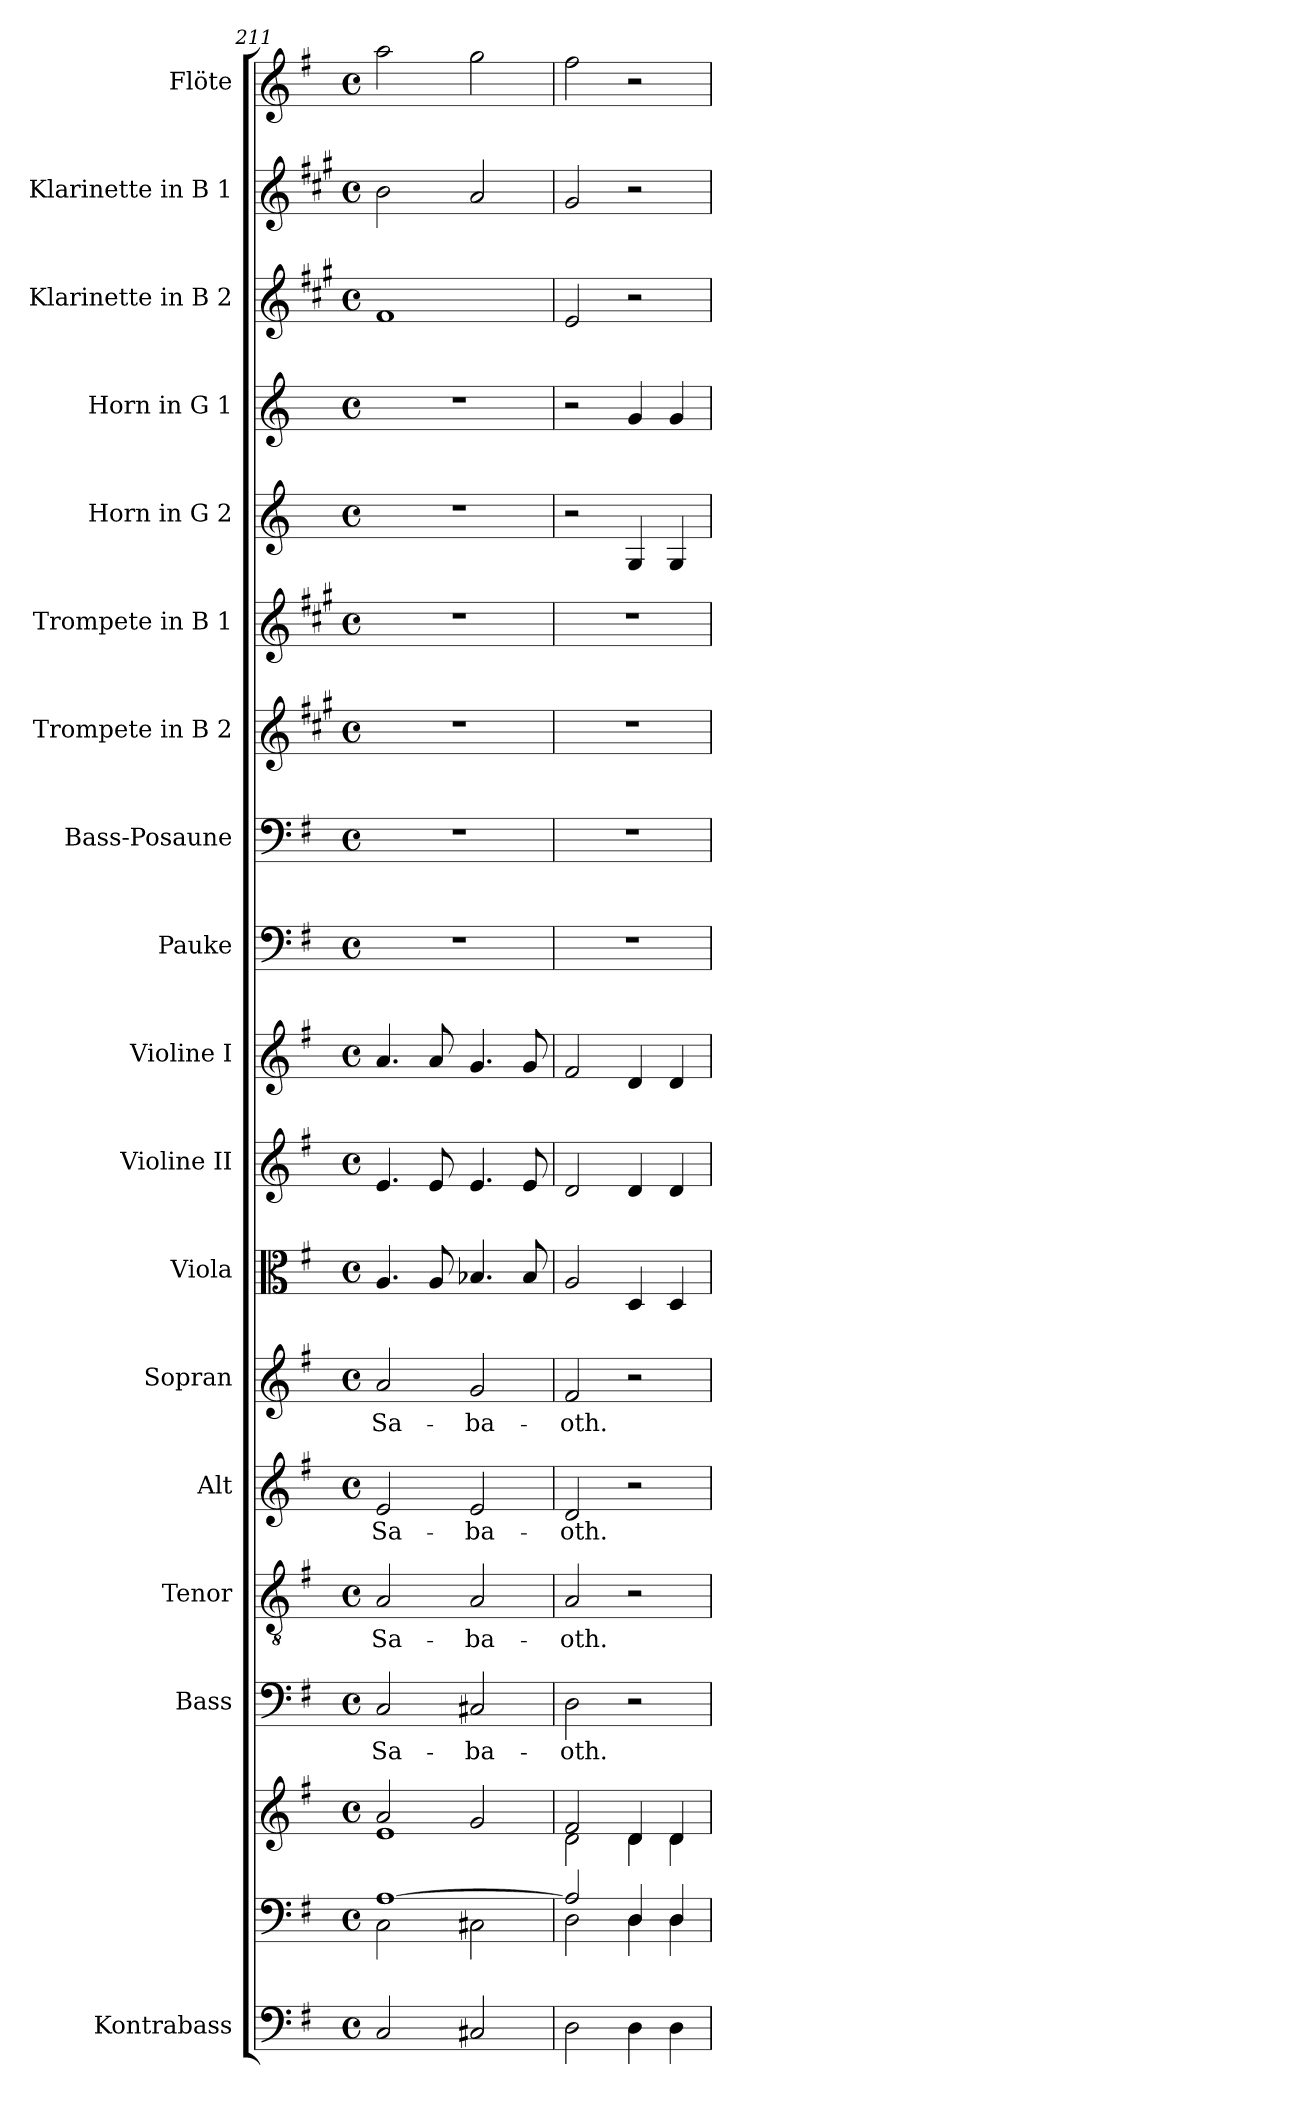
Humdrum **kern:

**kern	**kern	**kern	**kern	**text	**kern	**text	**kern	**text	**kern	**text	**kern	**kern	**kern	**kern	**kern	**kern	**kern	**kern	**kern	**kern	**kern	**kern
*part18	*part17	*part17	*part16	*part16	*part15	*part15	*part14	*part14	*part13	*part13	*part12	*part11	*part10	*part9	*part8	*part7	*part6	*part5	*part4	*part3	*part2	*part1
*staff19	*staff18	*staff17	*staff16	*staff16	*staff15	*staff15	*staff14	*staff14	*staff13	*staff13	*staff12	*staff11	*staff10	*staff9	*staff8	*staff7	*staff6	*staff5	*staff4	*staff3	*staff2	*staff1
*I"Kontrabass	*	*	*I"Bass	*	*I"Tenor	*	*I"Alt	*	*I"Sopran	*	*I"Viola	*I"Violine II	*I"Violine I	*I"Pauke	*I"Bass-Posaune	*I"Trompete in B 2	*I"Trompete in B 1	*I"Horn in G 2	*I"Horn in G 1	*I"Klarinette in B 2	*I"Klarinette in B 1	*I"Flöte
*I'Kb.	*	*	*I'B	*	*I'T	*	*I'A	*	*I'S	*	*I'Vla.	*I'Vl. II	*I'Vl. I	*I'Pk.	*I'B. Pos.	*	*	*I'Hrn. 2	*I'Hrn. 1	*	*	*I'Fl.
*clefF4	*clefF4	*clefG2	*clefF4	*	*clefGv2	*	*clefG2	*	*clefG2	*	*clefC3	*clefG2	*clefG2	*clefF4	*clefF4	*clefG2	*clefG2	*clefG2	*clefG2	*clefG2	*clefG2	*clefG2
*ITrd7c12	*	*	*	*	*	*	*	*	*	*	*	*	*	*	*	*ITrd1c2	*ITrd1c2	*ITrd3c5	*ITrd3c5	*ITrd1c2	*ITrd1c2	*
*k[f#]	*k[f#]	*k[f#]	*k[f#]	*	*k[f#]	*	*k[f#]	*	*k[f#]	*	*k[f#]	*k[f#]	*k[f#]	*k[f#]	*k[f#]	*k[f#]	*k[f#]	*k[f#]	*k[f#]	*k[f#]	*k[f#]	*k[f#]
*G:	*G:	*G:	*G:	*	*G:	*	*G:	*	*G:	*	*G:	*G:	*G:	*G:	*G:	*G:	*G:	*G:	*G:	*G:	*G:	*G:
*M4/4	*M4/4	*M4/4	*M4/4	*	*M4/4	*	*M4/4	*	*M4/4	*	*M4/4	*M4/4	*M4/4	*M4/4	*M4/4	*M4/4	*M4/4	*M4/4	*M4/4	*M4/4	*M4/4	*M4/4
*met(c)	*met(c)	*met(c)	*met(c)	*	*met(c)	*	*met(c)	*	*met(c)	*	*met(c)	*met(c)	*met(c)	*met(c)	*met(c)	*met(c)	*met(c)	*met(c)	*met(c)	*met(c)	*met(c)	*met(c)
=211	=211	=211	=211	=211	=211	=211	=211	=211	=211	=211	=211	=211	=211	=211	=211	=211	=211	=211	=211	=211	=211	=211
*	*^	*^	*	*	*	*	*	*	*	*	*	*	*	*	*	*	*	*	*	*	*	*
!	!	!	!	!	!	!LO:LY:b	!	!LO:LY:b	!	!LO:LY:b	!	!LO:LY:b	!	!	!	!	!	!	!	!	!	!	!	!
2CC/	[>1A	2C\	2a/	1e	2C/	Sa-	2A/	Sa-	2e/	Sa-	2a/	Sa-	4.A/	4.e/	4.a/	1r	1r	1r	1r	1r	1r	1e	2a\	2aa\
.	.	.	.	.	.	.	.	.	.	.	.	.	8A/	8e/	8a/	.	.	.	.	.	.	.	.	.
!	!	!	!	!	!	!LO:LY:b	!	!LO:LY:b	!	!LO:LY:b	!	!LO:LY:b	!	!	!	!	!	!	!	!	!	!	!	!
2CC#X/	.	2C#X\	2g/	.	2C#X/	-ba-	2A/	-ba-	2e/	-ba-	2g/	-ba-	4.B-X/	4.e/	4.g/	.	.	.	.	.	.	.	2g/	2gg\
.	.	.	.	.	.	.	.	.	.	.	.	.	8B-/	8e/	8g/	.	.	.	.	.	.	.	.	.
!!LO:PB:g=z
=212	=212	=212	=212	=212	=212	=212	=212	=212	=212	=212	=212	=212	=212	=212	=212	=212	=212	=212	=212	=212	=212	=212	=212	=212
!	!	!	!	!	!	!LO:LY:b	!	!LO:LY:b	!	!LO:LY:b	!	!LO:LY:b	!	!	!	!	!	!	!	!	!	!	!	!
2DD\	2A/]	2D\	2f#/	2d\	2D\	-oth.	2A/	-oth.	2d/	-oth.	2f#/	-oth.	2A/	2d/	2f#/	1r	1r	1r	1r	2r	2r	2d/	2f#/	2ff#\
4DD\	4D/	4D\	4d/	4d\	2r	.	2r	.	2r	.	2r	.	4D/	4d/	4d/	.	.	.	.	4D/	4d/	2r	2r	2r
4DD\	4D/	4D\	4d/	4d\	.	.	.	.	.	.	.	.	4D/	4d/	4d/	.	.	.	.	4D/	4d/	.	.	.
*	*v	*v	*	*	*	*	*	*	*	*	*	*	*	*	*	*	*	*	*	*	*	*	*	*
*	*	*v	*v	*	*	*	*	*	*	*	*	*	*	*	*	*	*	*	*	*	*	*	*
=	=	=	=	=	=	=	=	=	=	=	=	=	=	=	=	=	=	=	=	=	=	=
*-	*-	*-	*-	*-	*-	*-	*-	*-	*-	*-	*-	*-	*-	*-	*-	*-	*-	*-	*-	*-	*-	*-
